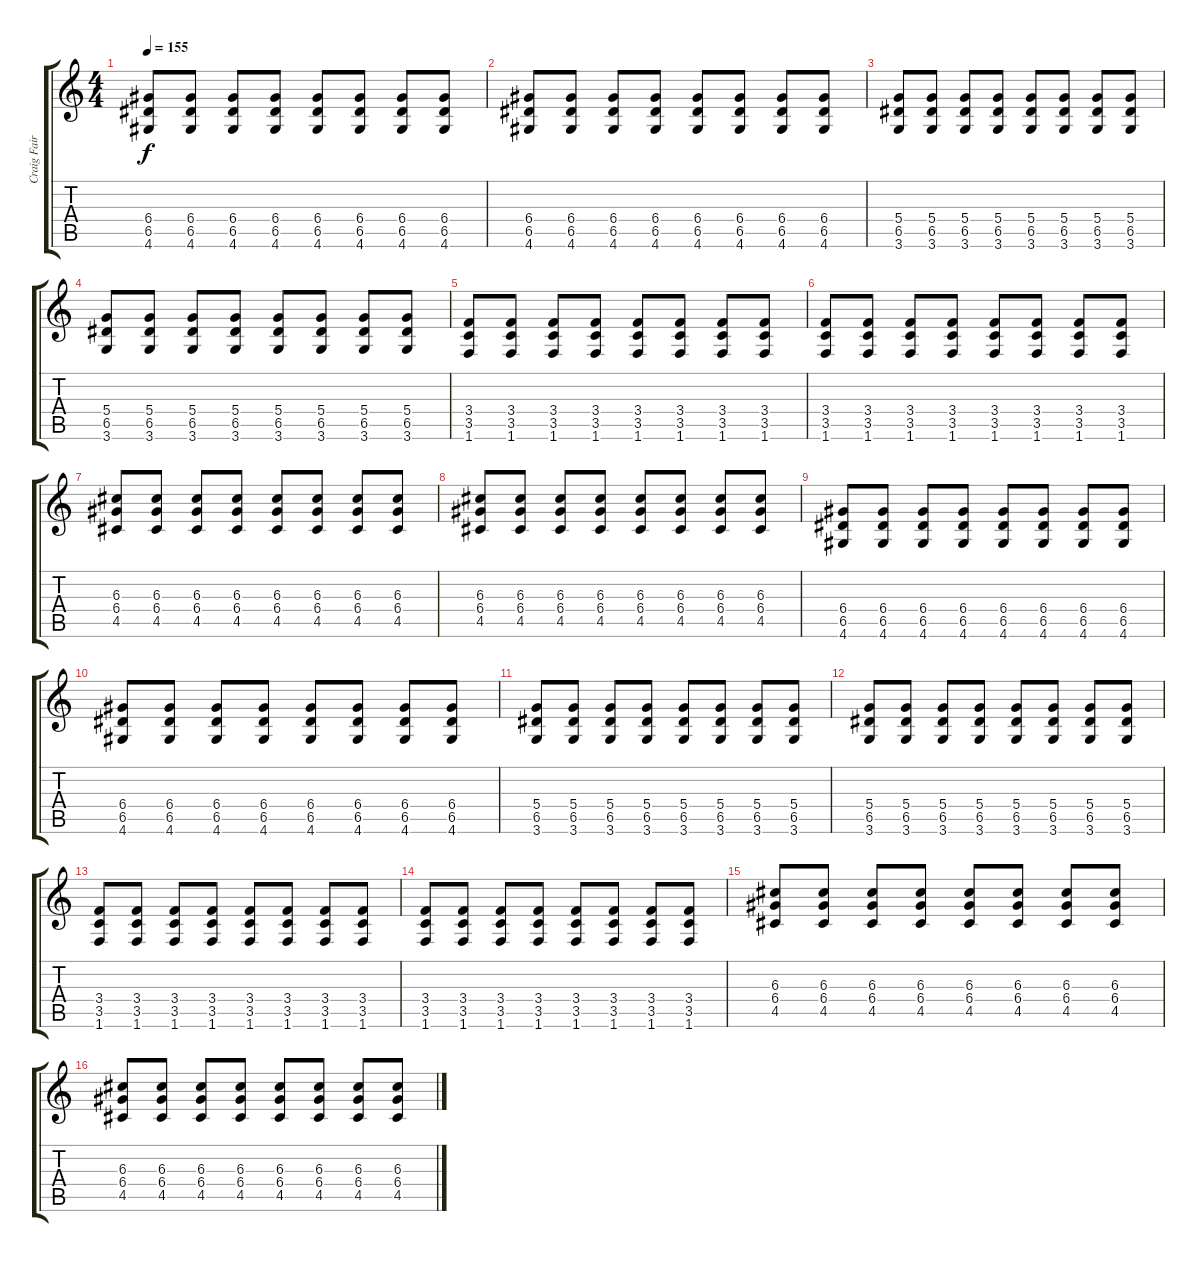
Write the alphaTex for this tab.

\track ("Craig Fairbaugh Guitar" "Craig Fair") {instrument distortionguitar}
\staff {score tabs}
\tuning (E4 B3 G3 D3 A2 E2) {hide}
\ts (4 4)
\tempo 155
\clef g2
\ks c
(6.4 6.5 4.6).8{dy f} (6.4 6.5 4.6).8 (6.4 6.5 4.6).8 (6.4 6.5 4.6).8 (6.4 6.5 4.6).8 (6.4 6.5 4.6).8 (6.4 6.5 4.6).8 (6.4 6.5 4.6).8 |
(6.4 6.5 4.6).8 (6.4 6.5 4.6).8 (6.4 6.5 4.6).8 (6.4 6.5 4.6).8 (6.4 6.5 4.6).8 (6.4 6.5 4.6).8 (6.4 6.5 4.6).8 (6.4 6.5 4.6).8 |
(5.4 6.5 3.6).8 (5.4 6.5 3.6).8 (5.4 6.5 3.6).8 (5.4 6.5 3.6).8 (5.4 6.5 3.6).8 (5.4 6.5 3.6).8 (5.4 6.5 3.6).8 (5.4 6.5 3.6).8 |
(5.4 6.5 3.6).8 (5.4 6.5 3.6).8 (5.4 6.5 3.6).8 (5.4 6.5 3.6).8 (5.4 6.5 3.6).8 (5.4 6.5 3.6).8 (5.4 6.5 3.6).8 (5.4 6.5 3.6).8 |
(3.4 3.5 1.6).8 (3.4 3.5 1.6).8 (3.4 3.5 1.6).8 (3.4 3.5 1.6).8 (3.4 3.5 1.6).8 (3.4 3.5 1.6).8 (3.4 3.5 1.6).8 (3.4 3.5 1.6).8 |
(3.4 3.5 1.6).8 (3.4 3.5 1.6).8 (3.4 3.5 1.6).8 (3.4 3.5 1.6).8 (3.4 3.5 1.6).8 (3.4 3.5 1.6).8 (3.4 3.5 1.6).8 (3.4 3.5 1.6).8 |
(6.3 6.4 4.5).8 (6.3 6.4 4.5).8 (6.3 6.4 4.5).8 (6.3 6.4 4.5).8 (6.3 6.4 4.5).8 (6.3 6.4 4.5).8 (6.3 6.4 4.5).8 (6.3 6.4 4.5).8 |
(6.3 6.4 4.5).8 (6.3 6.4 4.5).8 (6.3 6.4 4.5).8 (6.3 6.4 4.5).8 (6.3 6.4 4.5).8 (6.3 6.4 4.5).8 (6.3 6.4 4.5).8 (6.3 6.4 4.5).8 |
(6.4 6.5 4.6).8 (6.4 6.5 4.6).8 (6.4 6.5 4.6).8 (6.4 6.5 4.6).8 (6.4 6.5 4.6).8 (6.4 6.5 4.6).8 (6.4 6.5 4.6).8 (6.4 6.5 4.6).8 |
(6.4 6.5 4.6).8 (6.4 6.5 4.6).8 (6.4 6.5 4.6).8 (6.4 6.5 4.6).8 (6.4 6.5 4.6).8 (6.4 6.5 4.6).8 (6.4 6.5 4.6).8 (6.4 6.5 4.6).8 |
(5.4 6.5 3.6).8 (5.4 6.5 3.6).8 (5.4 6.5 3.6).8 (5.4 6.5 3.6).8 (5.4 6.5 3.6).8 (5.4 6.5 3.6).8 (5.4 6.5 3.6).8 (5.4 6.5 3.6).8 |
(5.4 6.5 3.6).8 (5.4 6.5 3.6).8 (5.4 6.5 3.6).8 (5.4 6.5 3.6).8 (5.4 6.5 3.6).8 (5.4 6.5 3.6).8 (5.4 6.5 3.6).8 (5.4 6.5 3.6).8 |
(3.4 3.5 1.6).8 (3.4 3.5 1.6).8 (3.4 3.5 1.6).8 (3.4 3.5 1.6).8 (3.4 3.5 1.6).8 (3.4 3.5 1.6).8 (3.4 3.5 1.6).8 (3.4 3.5 1.6).8 |
(3.4 3.5 1.6).8 (3.4 3.5 1.6).8 (3.4 3.5 1.6).8 (3.4 3.5 1.6).8 (3.4 3.5 1.6).8 (3.4 3.5 1.6).8 (3.4 3.5 1.6).8 (3.4 3.5 1.6).8 |
(6.3 6.4 4.5).8 (6.3 6.4 4.5).8 (6.3 6.4 4.5).8 (6.3 6.4 4.5).8 (6.3 6.4 4.5).8 (6.3 6.4 4.5).8 (6.3 6.4 4.5).8 (6.3 6.4 4.5).8 |
(6.3 6.4 4.5).8 (6.3 6.4 4.5).8 (6.3 6.4 4.5).8 (6.3 6.4 4.5).8 (6.3 6.4 4.5).8 (6.3 6.4 4.5).8 (6.3 6.4 4.5).8 (6.3 6.4 4.5).8
